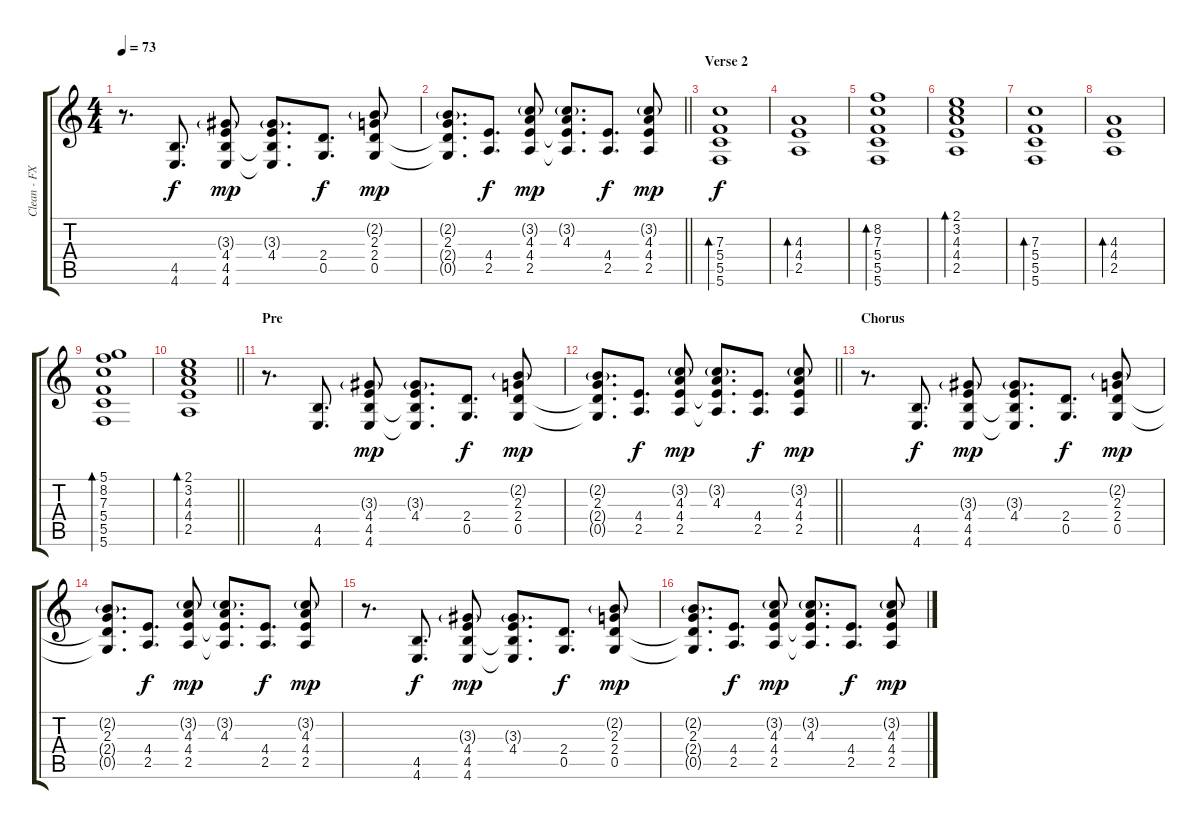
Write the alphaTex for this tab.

\track ("Clean - FX/Overdubs" "Clean - FX") {instrument electricguitarclean}
\staff {score tabs}
\tuning (D4 A3 F3 C3 G2 C2) {hide}
\ts (4 4)
\tempo 73
\clef g2
\ks c
r.8{d dy mp} (4.5 4.6).8{d dy f} (3.3{g} 4.4 4.5 4.6).8{dy mp} (3.3{g} 4.4 4.5{t} 4.6{t}).8{d} (2.4 0.5).8{d dy f} (2.2{g} 2.3 2.4 0.5).8{dy mp} |
\barLineRight lightlight
(2.2{g} 2.3 2.4{t} 0.5{t}).8{d} (4.4 2.5).8{d dy f} (3.2{g} 4.3 4.4 2.5).8{dy mp} (3.2{g} 4.3 4.4{t} 2.5{t}).8{d} (4.4 2.5).8{d dy f} (3.2{g} 4.3 4.4 2.5).8{dy mp} |
\section ("" "Verse 2")
(7.3 5.4 5.5 5.6).1{bd 120 dy f} |
(4.3 4.4 2.5).1{bd 120} |
(8.2 7.3 5.4 5.5 5.6).1{bd 60} |
(2.1 3.2 4.3 4.4 2.5).1{bd 60} |
(7.3 5.4 5.5 5.6).1{bd 120} |
(4.3 4.4 2.5).1{bd 120} |
(5.1 8.2 7.3 5.4 5.5 5.6).1{bd 60} |
\barLineRight lightlight
(2.1 3.2 4.3 4.4 2.5).1{bd 60} |
\section ("" "Pre")
r.8{d} (4.5 4.6).8{d} (3.3{g} 4.4 4.5 4.6).8{dy mp} (3.3{g} 4.4 4.5{t} 4.6{t}).8{d} (2.4 0.5).8{d dy f} (2.2{g} 2.3 2.4 0.5).8{dy mp} |
\barLineRight lightlight
(2.2{g} 2.3 2.4{t} 0.5{t}).8{d} (4.4 2.5).8{d dy f} (3.2{g} 4.3 4.4 2.5).8{dy mp} (3.2{g} 4.3 4.4{t} 2.5{t}).8{d} (4.4 2.5).8{d dy f} (3.2{g} 4.3 4.4 2.5).8{dy mp} |
\section ("" "Chorus")
r.8{d} (4.5 4.6).8{d dy f} (3.3{g} 4.4 4.5 4.6).8{dy mp} (3.3{g} 4.4 4.5{t} 4.6{t}).8{d} (2.4 0.5).8{d dy f} (2.2{g} 2.3 2.4 0.5).8{dy mp} |
(2.2{g} 2.3 2.4{t} 0.5{t}).8{d} (4.4 2.5).8{d dy f} (3.2{g} 4.3 4.4 2.5).8{dy mp} (3.2{g} 4.3 4.4{t} 2.5{t}).8{d} (4.4 2.5).8{d dy f} (3.2{g} 4.3 4.4 2.5).8{dy mp} |
r.8{d} (4.5 4.6).8{d dy f} (3.3{g} 4.4 4.5 4.6).8{dy mp} (3.3{g} 4.4 4.5{t} 4.6{t}).8{d} (2.4 0.5).8{d dy f} (2.2{g} 2.3 2.4 0.5).8{dy mp} |
(2.2{g} 2.3 2.4{t} 0.5{t}).8{d} (4.4 2.5).8{d dy f} (3.2{g} 4.3 4.4 2.5).8{dy mp} (3.2{g} 4.3 4.4{t} 2.5{t}).8{d} (4.4 2.5).8{d dy f} (3.2{g} 4.3 4.4 2.5).8{dy mp}
